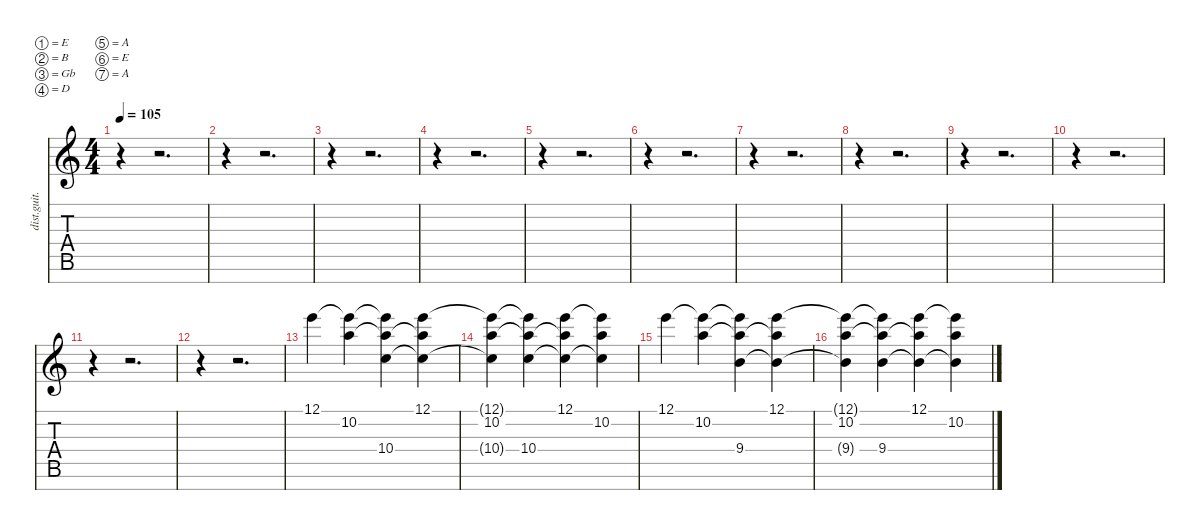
\defaultSystemsLayout 4
\hideDynamics
\bracketExtendMode nobrackets
\track ("Clean Guitar" "dist.guit.") {instrument distortionguitar}
\staff {score tabs}
\tuning (E4 B3 Gb3 D3 A2 E2 A1)
\ts (4 4)
\tempo 105
\clef g2
\ks c
r.4{dy mf} r.2{d} |
r.4 r.2{d} |
r.4 r.2{d} |
r.4 r.2{d} |
r.4 r.2{d} |
r.4 r.2{d} |
r.4 r.2{d} |
r.4 r.2{d} |
r.4 r.2{d} |
r.4 r.2{d} |
r.4 r.2{d} |
r.4 r.2{d} |
12.1.4 (12.1{t} 10.2).4 (12.1{t} 10.2{t} 10.4).4 (12.1 10.2{t} 10.4{t}).4 |
(12.1{t} 10.2 10.4{t}).4 (12.1{t} 10.2{t} 10.4).4 (12.1 10.2{t} 10.4{t}).4 (12.1{t} 10.2 10.4{t}).4 |
12.1.4 (12.1{t} 10.2).4 (12.1{t} 10.2{t} 9.4).4 (12.1 10.2{t} 9.4{t}).4 |
(12.1{t} 10.2 9.4{t}).4 (12.1{t} 10.2{t} 9.4).4 (12.1 10.2{t} 9.4{t}).4 (12.1{t} 10.2 9.4{t}).4
